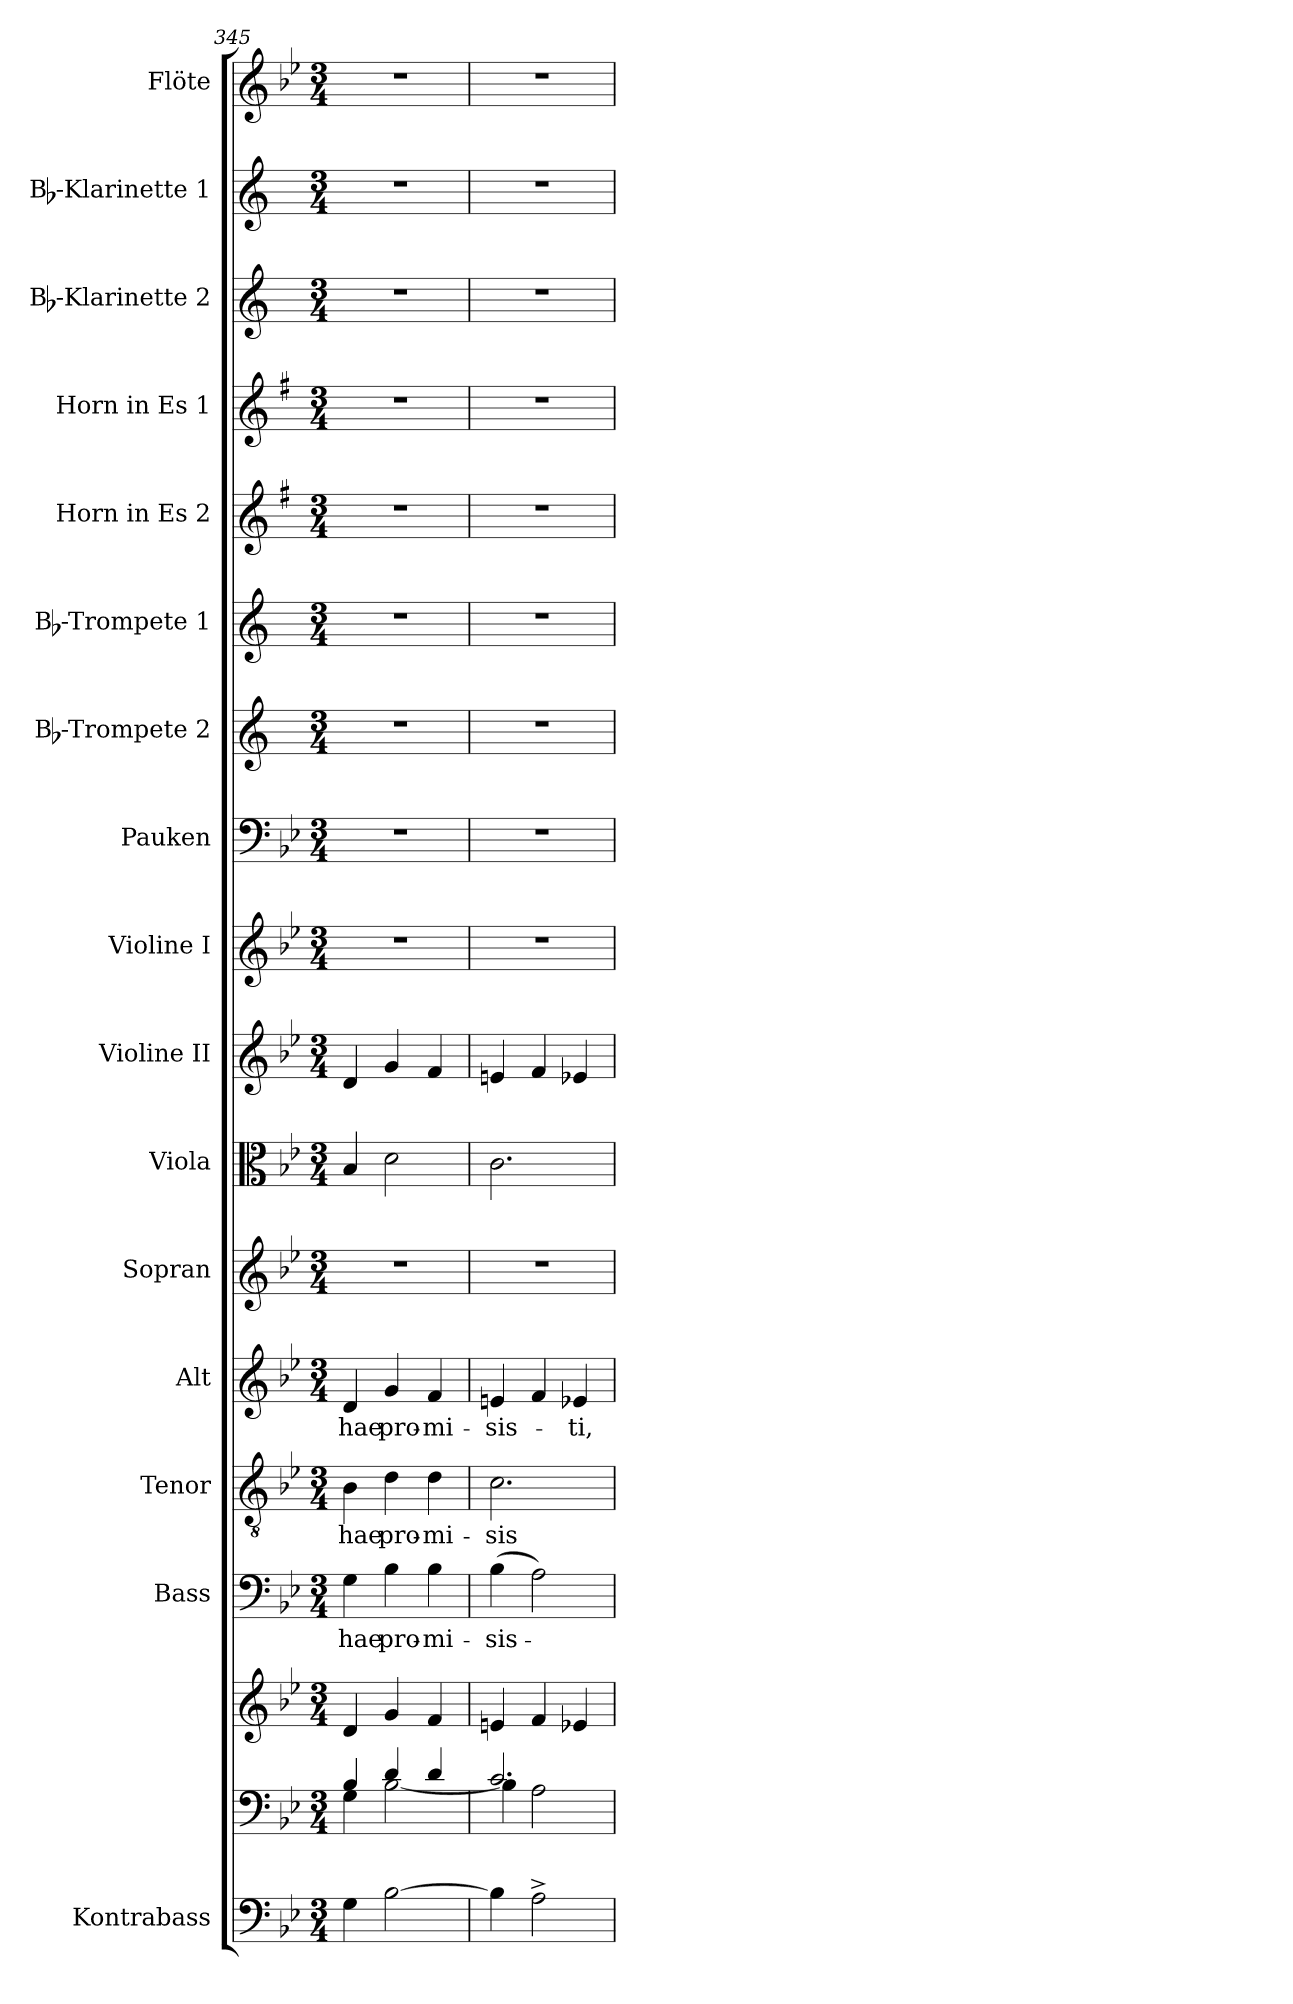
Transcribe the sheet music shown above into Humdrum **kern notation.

**kern	**kern	**kern	**kern	**text	**kern	**text	**kern	**text	**kern	**kern	**kern	**kern	**kern	**kern	**kern	**kern	**kern	**kern	**kern	**kern
*part17	*part16	*part16	*part15	*part15	*part14	*part14	*part13	*part13	*part12	*part11	*part10	*part9	*part8	*part7	*part6	*part5	*part4	*part3	*part2	*part1
*staff18	*staff17	*staff16	*staff15	*staff15	*staff14	*staff14	*staff13	*staff13	*staff12	*staff11	*staff10	*staff9	*staff8	*staff7	*staff6	*staff5	*staff4	*staff3	*staff2	*staff1
*I"Kontrabass	*	*	*I"Bass	*	*I"Tenor	*	*I"Alt	*	*I"Sopran	*I"Viola	*I"Violine II	*I"Violine I	*I"Pauken	*I"Bb-Trompete 2	*I"Bb-Trompete 1	*I"Horn in Es 2	*I"Horn in Es 1	*I"Bb-Klarinette 2	*I"Bb-Klarinette 1	*I"Flöte
*I'Kb.	*	*	*I'B.	*	*I'T.	*	*I'A.	*	*I'S.	*I'Vla.	*I'Vl. II	*I'Vl. I	*I'Pk.	*I'Bb Trp. 2	*I'Bb Trp. 1	*	*	*I'Bb Kl. 2	*I'Bb Kl. 1	*I'Fl.
*clefF4	*clefF4	*clefG2	*clefF4	*	*clefGv2	*	*clefG2	*	*clefG2	*clefC3	*clefG2	*clefG2	*clefF4	*clefG2	*clefG2	*clefG2	*clefG2	*clefG2	*clefG2	*clefG2
*ITrd7c12	*	*	*	*	*	*	*	*	*	*	*	*	*	*ITrd1c2	*ITrd1c2	*ITrd5c9	*ITrd5c9	*ITrd1c2	*ITrd1c2	*
*k[b-e-]	*k[b-e-]	*k[b-e-]	*k[b-e-]	*	*k[b-e-]	*	*k[b-e-]	*	*k[b-e-]	*k[b-e-]	*k[b-e-]	*k[b-e-]	*k[b-e-]	*k[b-e-]	*k[b-e-]	*k[b-e-]	*k[b-e-]	*k[b-e-]	*k[b-e-]	*k[b-e-]
*B-:	*B-:	*B-:	*B-:	*	*B-:	*	*B-:	*	*B-:	*B-:	*B-:	*B-:	*B-:	*B-:	*B-:	*B-:	*B-:	*B-:	*B-:	*B-:
*M3/4	*M3/4	*M3/4	*M3/4	*	*M3/4	*	*M3/4	*	*M3/4	*M3/4	*M3/4	*M3/4	*M3/4	*M3/4	*M3/4	*M3/4	*M3/4	*M3/4	*M3/4	*M3/4
=345	=345	=345	=345	=345	=345	=345	=345	=345	=345	=345	=345	=345	=345	=345	=345	=345	=345	=345	=345	=345
*	*^	*	*	*	*	*	*	*	*	*	*	*	*	*	*	*	*	*	*	*
!	!	!	!	!	!LO:LY:b	!	!LO:LY:b	!	!LO:LY:b	!	!	!	!	!	!	!	!	!	!	!	!
4GG\	4B-/	4G\	4d/	4G\	-hae	4B-\	-hae	4d/	-hae	2.r	4B-/	4d/	2.r	2.r	2.r	2.r	2.r	2.r	2.r	2.r	2.r
!	!	!	!	!	!LO:LY:b	!	!LO:LY:b	!	!LO:LY:b	!	!	!	!	!	!	!	!	!	!	!	!
[2BB-\	4d/	[<2B-\	4g/	4B-\	pro-	4d\	pro-	4g/	pro-	.	2d\	4g/	.	.	.	.	.	.	.	.	.
!	!	!	!	!	!LO:LY:b	!	!LO:LY:b	!	!LO:LY:b	!	!	!	!	!	!	!	!	!	!	!	!
.	4d/	.	4f/	4B-\	-mi-	4d\	-mi-	4f/	-mi-	.	.	4f/	.	.	.	.	.	.	.	.	.
=346	=346	=346	=346	=346	=346	=346	=346	=346	=346	=346	=346	=346	=346	=346	=346	=346	=346	=346	=346	=346	=346
!	!	!	!	!	!LO:LY:b	!	!LO:LY:b	!	!LO:LY:b	!	!	!	!	!	!	!	!	!	!	!	!
4BB-\]	2.c/	4B-\]	4en/	(>4B-\	-sis-	2.c\	-sis-	4en/	-sis-	2.r	2.c\	4en/	2.r	2.r	2.r	2.r	2.r	2.r	2.r	2.r	2.r
2AA^>\	.	2A\	4f/	2A\)	.	.	.	4f/	.	.	.	4f/	.	.	.	.	.	.	.	.	.
!	!	!	!	!	!	!	!	!	!LO:LY:b	!	!	!	!	!	!	!	!	!	!	!	!
.	.	.	4e-X/	.	.	.	.	4e-X/	-ti,	.	.	4e-X/	.	.	.	.	.	.	.	.	.
*	*v	*v	*	*	*	*	*	*	*	*	*	*	*	*	*	*	*	*	*	*	*
=	=	=	=	=	=	=	=	=	=	=	=	=	=	=	=	=	=	=	=	=
*-	*-	*-	*-	*-	*-	*-	*-	*-	*-	*-	*-	*-	*-	*-	*-	*-	*-	*-	*-	*-
